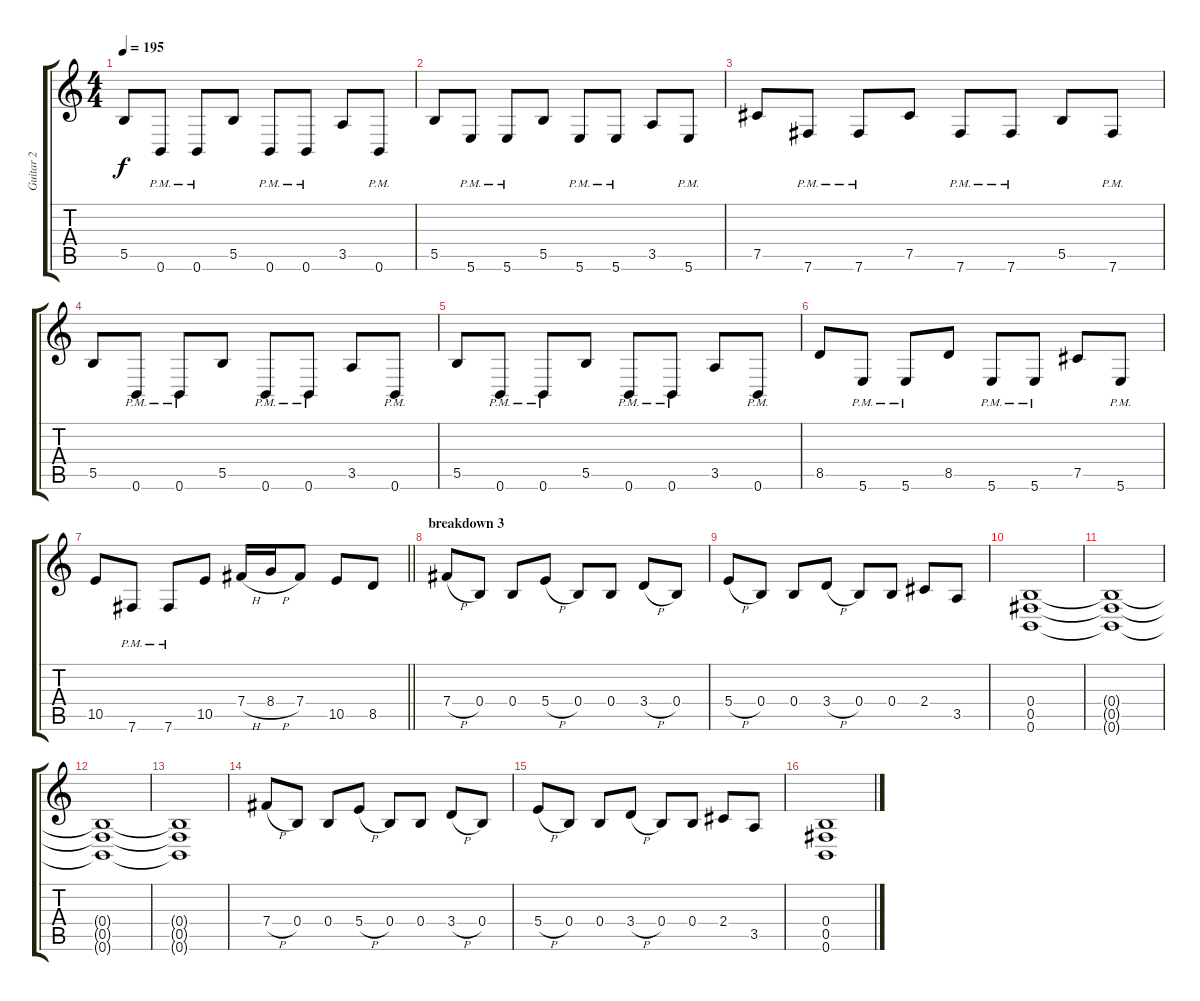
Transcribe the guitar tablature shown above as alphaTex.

\track ("Guitar 2" "Guitar 2") {instrument overdrivenguitar}
\staff {score tabs}
\tuning (Db4 Ab3 E3 B2 Gb2 B1) {hide}
\ts (4 4)
\tempo 195
\clef g2
\ks c
5.5.8{dy f} 0.6{pm}.8 0.6{pm}.8 5.5.8 0.6{pm}.8 0.6{pm}.8 3.5.8 0.6{pm}.8 |
5.5.8 5.6{pm}.8 5.6{pm}.8 5.5.8 5.6{pm}.8 5.6{pm}.8 3.5.8 5.6{pm}.8 |
7.5.8 7.6{pm}.8 7.6{pm}.8 7.5.8 7.6{pm}.8 7.6{pm}.8 5.5.8 7.6{pm}.8 |
5.5.8 0.6{pm}.8 0.6{pm}.8 5.5.8 0.6{pm}.8 0.6{pm}.8 3.5.8 0.6{pm}.8 |
5.5.8 0.6{pm}.8 0.6{pm}.8 5.5.8 0.6{pm}.8 0.6{pm}.8 3.5.8 0.6{pm}.8 |
8.5.8 5.6{pm}.8 5.6{pm}.8 8.5.8 5.6{pm}.8 5.6{pm}.8 7.5.8 5.6{pm}.8 |
\barLineRight lightlight
10.5.8 7.6{pm}.8 7.6{pm}.8 10.5.8 7.4{h}.16 8.4{h}.16 7.4.8 10.5.8 8.5.8 |
\section ("" "breakdown 3")
7.4{h}.8 0.4.8 0.4.8 5.4{h}.8 0.4.8 0.4.8 3.4{h}.8 0.4.8 |
5.4{h}.8 0.4.8 0.4.8 3.4{h}.8 0.4.8 0.4.8 2.4.8 3.5.8 |
(0.4 0.5 0.6).1 |
(0.4{t} 0.5{t} 0.6{t}).1 |
(0.4{t} 0.5{t} 0.6{t}).1 |
(0.4{t} 0.5{t} 0.6{t}).1 |
7.4{h}.8 0.4.8 0.4.8 5.4{h}.8 0.4.8 0.4.8 3.4{h}.8 0.4.8 |
5.4{h}.8 0.4.8 0.4.8 3.4{h}.8 0.4.8 0.4.8 2.4.8 3.5.8 |
(0.4 0.5 0.6).1
